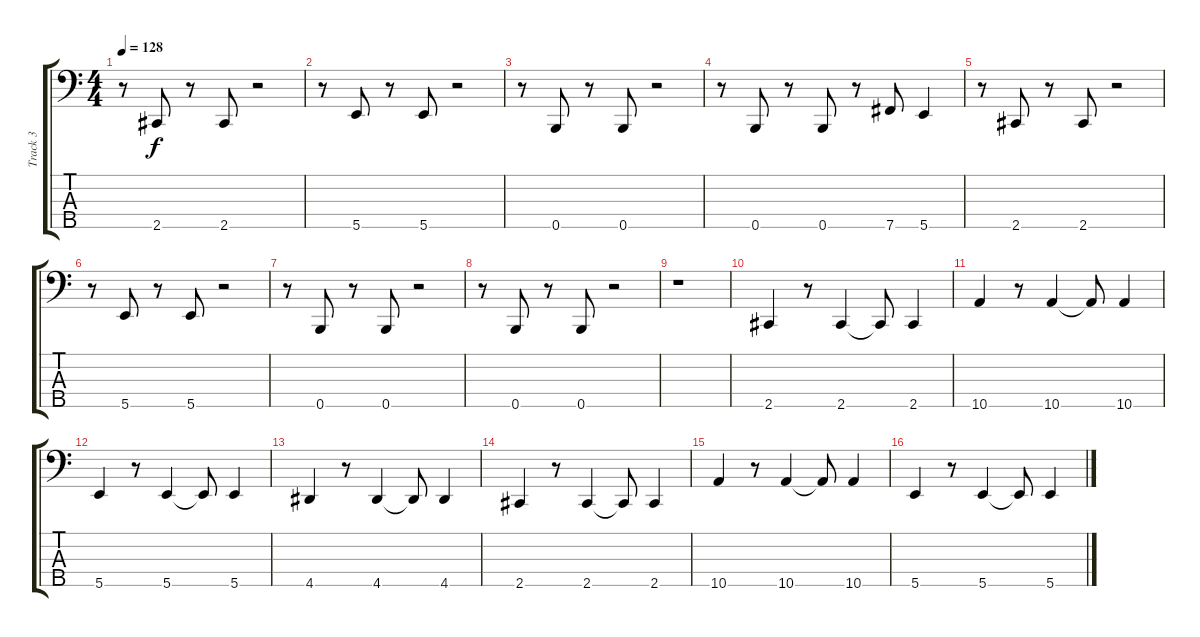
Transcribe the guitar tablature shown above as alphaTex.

\track ("Track 3" "Track 3") {instrument electricbassfinger}
\staff {score tabs}
\tuning (A2 E2 B1 Gb1 B0) {hide}
\ts (4 4)
\tempo 128
\clef f4
\ks c
r.8{dy f} 2.5.8 r.8 2.5.8 r.2 |
r.8 5.5.8 r.8 5.5.8 r.2 |
r.8 0.5.8 r.8 0.5.8 r.2 |
r.8 0.5.8 r.8 0.5.8 r.8 7.5.8 5.5.4 |
r.8 2.5.8 r.8 2.5.8 r.2 |
r.8 5.5.8 r.8 5.5.8 r.2 |
r.8 0.5.8 r.8 0.5.8 r.2 |
r.8 0.5.8 r.8 0.5.8 r.2 |
r.1 |
2.5.4 r.8 2.5.4 2.5{t}.8 2.5.4 |
10.5.4 r.8 10.5.4 10.5{t}.8 10.5.4 |
5.5.4 r.8 5.5.4 5.5{t}.8 5.5.4 |
4.5.4 r.8 4.5.4 4.5{t}.8 4.5.4 |
2.5.4 r.8 2.5.4 2.5{t}.8 2.5.4 |
10.5.4 r.8 10.5.4 10.5{t}.8 10.5.4 |
5.5.4 r.8 5.5.4 5.5{t}.8 5.5.4
